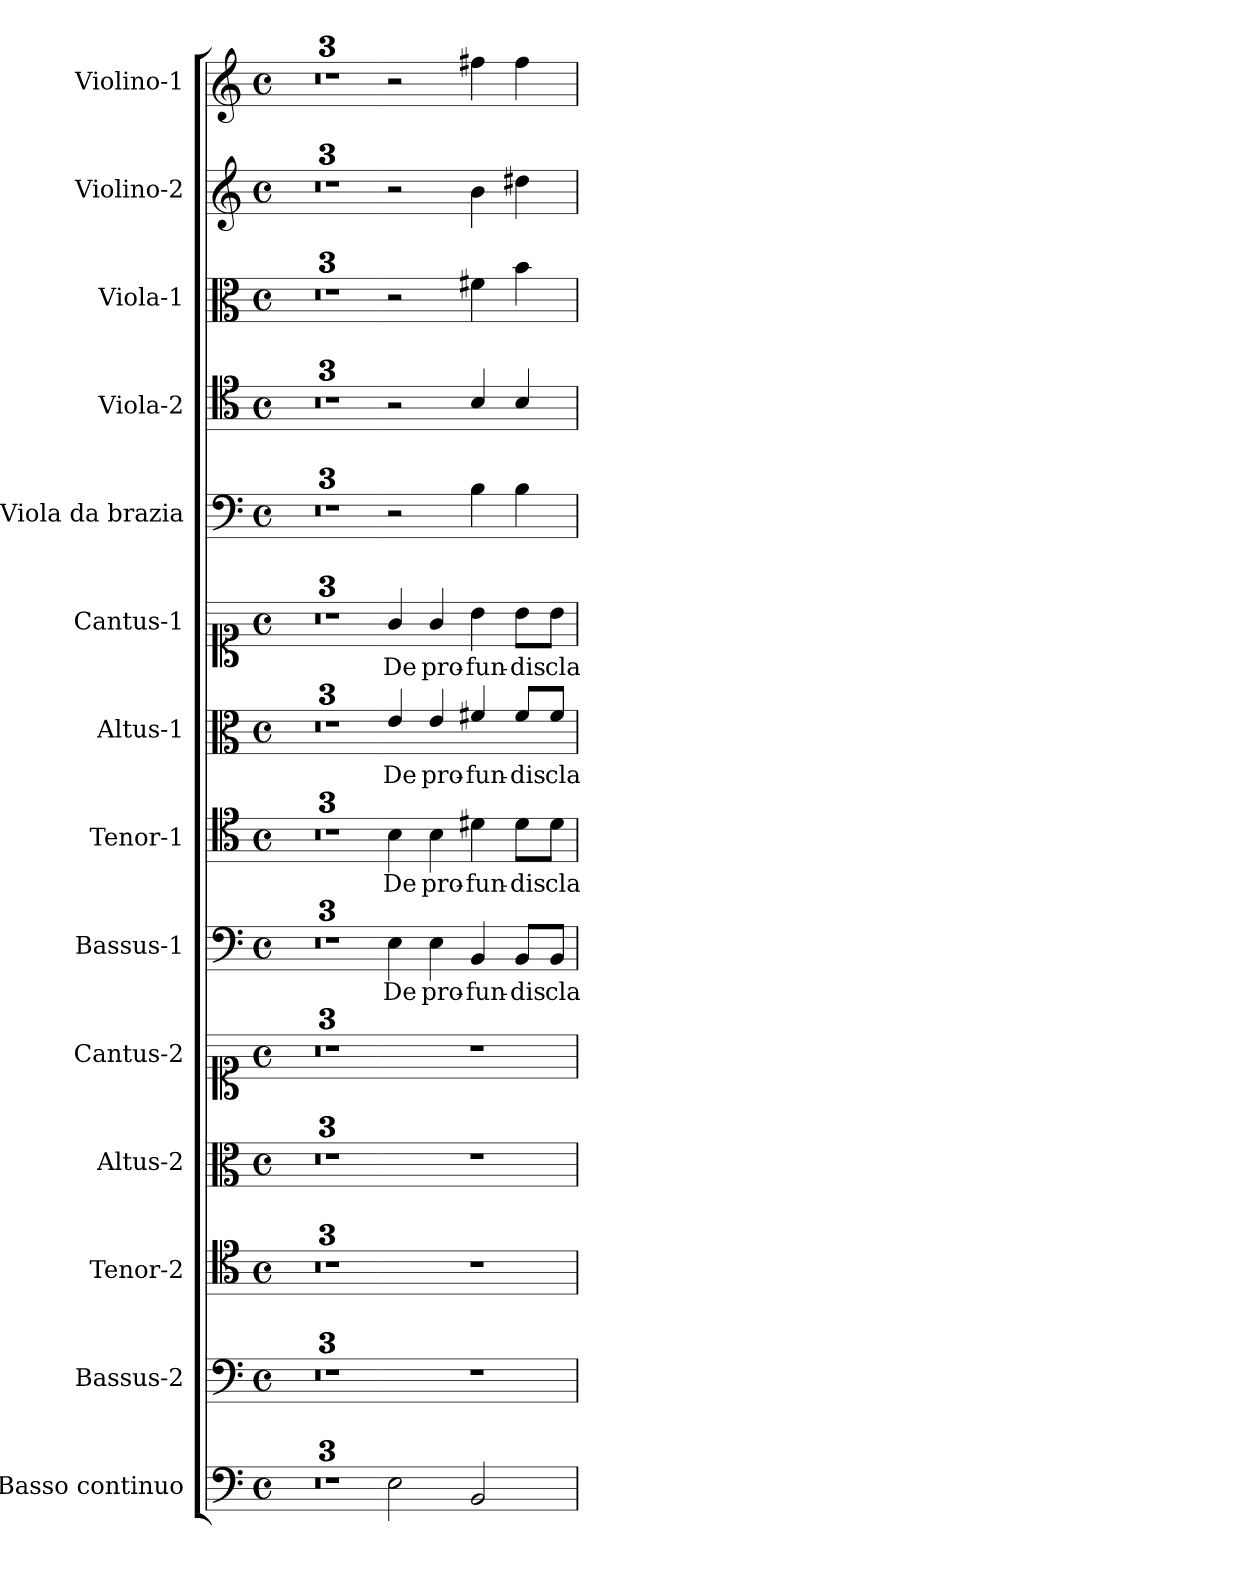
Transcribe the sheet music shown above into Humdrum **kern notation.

**kern	**kern	**kern	**kern	**kern	**kern	**text	**kern	**text	**kern	**text	**kern	**text	**kern	**kern	**kern	**kern	**kern
*part14	*part13	*part12	*part11	*part10	*part9	*part9	*part8	*part8	*part7	*part7	*part6	*part6	*part5	*part4	*part3	*part2	*part1
*staff14	*staff13	*staff12	*staff11	*staff10	*staff9	*staff9	*staff8	*staff8	*staff7	*staff7	*staff6	*staff6	*staff5	*staff4	*staff3	*staff2	*staff1
*I"Basso continuo	*I"Bassus-2	*I"Tenor-2	*I"Altus-2	*I"Cantus-2	*I"Bassus-1	*	*I"Tenor-1	*	*I"Altus-1	*	*I"Cantus-1	*	*I"Viola  da brazia	*I"Viola-2	*I"Viola-1	*I"Violino-2	*I"Violino-1
*I'BC	*I'B2	*I'T2	*I'A-2	*I'C2	*I'B1	*	*I'T1	*	*I'A1	*	*I'C1	*	*	*I'Va-2	*I'Va-1	*I'Vi-2	*I'Vi-1
*clefF4	*clefF4	*clefC4	*clefC3	*clefC1	*clefF4	*	*clefC4	*	*clefC3	*	*clefC1	*	*clefF4	*clefC4	*clefC3	*clefG2	*clefG2
*k[]	*k[]	*k[]	*k[]	*k[]	*k[]	*	*k[]	*	*k[]	*	*k[]	*	*k[]	*k[]	*k[]	*k[]	*k[]
*C:	*C:	*C:	*C:	*C:	*C:	*	*C:	*	*C:	*	*C:	*	*C:	*C:	*C:	*C:	*C:
*M4/4	*M4/4	*M4/4	*M4/4	*M4/4	*M4/4	*	*M4/4	*	*M4/4	*	*M4/4	*	*M4/4	*M4/4	*M4/4	*M4/4	*M4/4
*met(c)	*met(c)	*met(c)	*met(c)	*met(c)	*met(c)	*	*met(c)	*	*met(c)	*	*met(c)	*	*met(c)	*met(c)	*met(c)	*met(c)	*met(c)
=1	=1	=1	=1	=1	=1	=1	=1	=1	=1	=1	=1	=1	=1	=1	=1	=1	=1
1ryy	1ryy	1ryy	1ryy	1ryy	1ryy	.	1ryy	.	1ryy	.	1ryy	.	1ryy	1ryy	1ryy	1ryy	1ryy
=2	=2	=2	=2	=2	=2	=2	=2	=2	=2	=2	=2	=2	=2	=2	=2	=2	=2
1r	1r	1r	1r	1r	1r	.	1r	.	1r	.	1r	.	1r	1r	1r	1r	1r
=3	=3	=3	=3	=3	=3	=3	=3	=3	=3	=3	=3	=3	=3	=3	=3	=3	=3
*	*	*clefGv2	*clefG2	*clefG2	*	*	*clefGv2	*	*clefG2	*	*clefG2	*	*	*clefC3	*	*	*
1ryy	1ryy	1ryy	1ryy	1ryy	1ryy	.	1ryy	.	1ryy	.	1ryy	.	1ryy	1ryy	1ryy	1ryy	1ryy
=3X1-	=3X1-	=3X1-	=3X1-	=3X1-	=3X1-	=3X1-	=3X1-	=3X1-	=3X1-	=3X1-	=3X1-	=3X1-	=3X1-	=3X1-	=3X1-	=3X1-	=3X1-
!	!	!	!	!	!	!LO:LY:b	!	!LO:LY:b	!	!LO:LY:b	!	!LO:LY:b	!	!	!	!	!
2E\	1r	1r	1r	1r	4E\	De	4B\	De	4e/	De	4g/	De	2r	2r	2r	2r	2r
!	!	!	!	!	!	!LO:LY:b	!	!LO:LY:b	!	!LO:LY:b	!	!LO:LY:b	!	!	!	!	!
.	.	.	.	.	4E\	pro-	4B\	pro-	4e/	pro-	4g/	pro-	.	.	.	.	.
!	!	!	!	!	!	!LO:LY:b	!	!LO:LY:b	!	!LO:LY:b	!	!LO:LY:b	!	!	!	!	!
2BB/	.	.	.	.	4BB/	-fun-	4d#X\	-fun-	4f#X/	-fun-	4b\	-fun-	4B\	4B/	4f#X\	4b\	4ff#X\
!	!	!	!	!	!	!LO:LY:b	!	!LO:LY:b	!	!LO:LY:b	!	!LO:LY:b	!	!	!	!	!
.	.	.	.	.	8BB/L	-dis	8d#\L	-dis	8f#/L	-dis	8b\L	-dis	4B\	4B/	4b\	4dd#X\	4ff#\
!	!	!	!	!	!	!LO:LY:b	!	!LO:LY:b	!	!LO:LY:b	!	!LO:LY:b	!	!	!	!	!
.	.	.	.	.	8BB/J	cla-	8d#\J	cla-	8f#/J	cla-	8b\J	cla-	.	.	.	.	.
=	=	=	=	=	=	=	=	=	=	=	=	=	=	=	=	=	=
*-	*-	*-	*-	*-	*-	*-	*-	*-	*-	*-	*-	*-	*-	*-	*-	*-	*-
